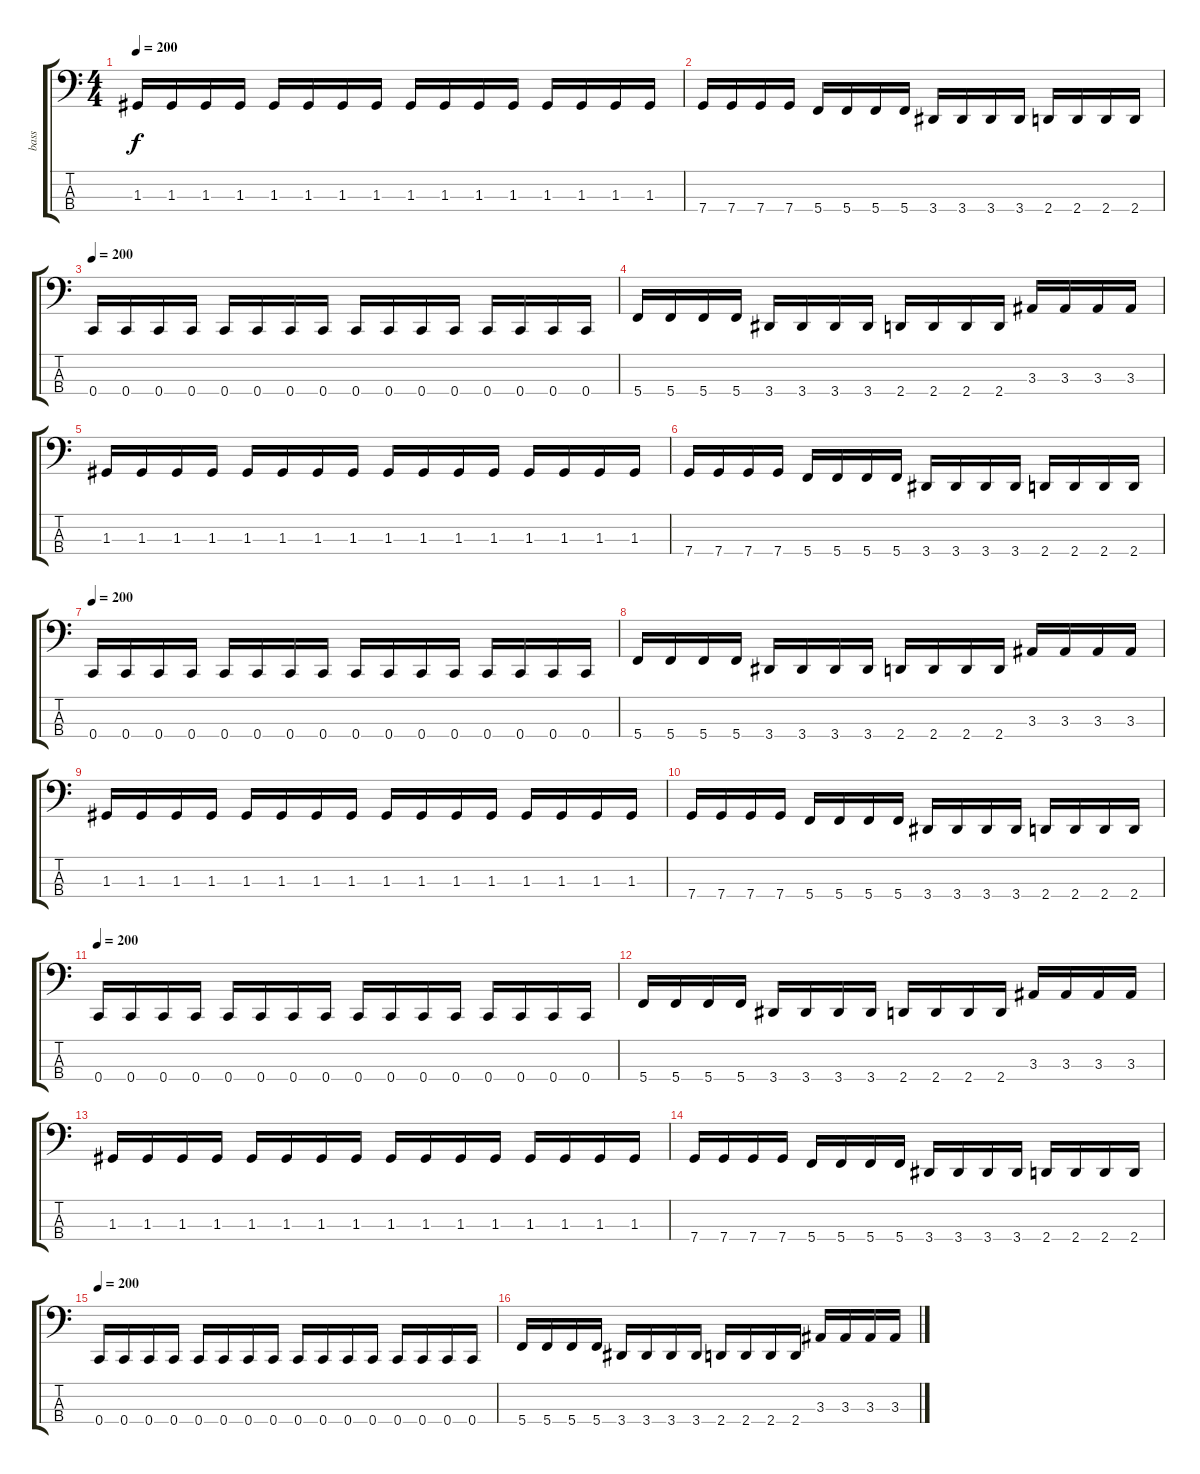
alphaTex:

\track ("bass" "bass") {instrument electricbasspick}
\staff {score tabs}
\tuning (F2 C2 G1 C1) {hide}
\ts (4 4)
\tempo 200
\clef f4
\ks c
1.3.16{dy f} 1.3.16 1.3.16 1.3.16 1.3.16 1.3.16 1.3.16 1.3.16 1.3.16 1.3.16 1.3.16 1.3.16 1.3.16 1.3.16 1.3.16 1.3.16 |
7.4.16 7.4.16 7.4.16 7.4.16 5.4.16 5.4.16 5.4.16 5.4.16 3.4.16 3.4.16 3.4.16 3.4.16 2.4.16 2.4.16 2.4.16 2.4.16 |
\tempo 200
0.4.16 0.4.16 0.4.16 0.4.16 0.4.16 0.4.16 0.4.16 0.4.16 0.4.16 0.4.16 0.4.16 0.4.16 0.4.16 0.4.16 0.4.16 0.4.16 |
5.4.16 5.4.16 5.4.16 5.4.16 3.4.16 3.4.16 3.4.16 3.4.16 2.4.16 2.4.16 2.4.16 2.4.16 3.3.16 3.3.16 3.3.16 3.3.16 |
1.3.16 1.3.16 1.3.16 1.3.16 1.3.16 1.3.16 1.3.16 1.3.16 1.3.16 1.3.16 1.3.16 1.3.16 1.3.16 1.3.16 1.3.16 1.3.16 |
7.4.16 7.4.16 7.4.16 7.4.16 5.4.16 5.4.16 5.4.16 5.4.16 3.4.16 3.4.16 3.4.16 3.4.16 2.4.16 2.4.16 2.4.16 2.4.16 |
\tempo 200
0.4.16 0.4.16 0.4.16 0.4.16 0.4.16 0.4.16 0.4.16 0.4.16 0.4.16 0.4.16 0.4.16 0.4.16 0.4.16 0.4.16 0.4.16 0.4.16 |
5.4.16 5.4.16 5.4.16 5.4.16 3.4.16 3.4.16 3.4.16 3.4.16 2.4.16 2.4.16 2.4.16 2.4.16 3.3.16 3.3.16 3.3.16 3.3.16 |
1.3.16 1.3.16 1.3.16 1.3.16 1.3.16 1.3.16 1.3.16 1.3.16 1.3.16 1.3.16 1.3.16 1.3.16 1.3.16 1.3.16 1.3.16 1.3.16 |
7.4.16 7.4.16 7.4.16 7.4.16 5.4.16 5.4.16 5.4.16 5.4.16 3.4.16 3.4.16 3.4.16 3.4.16 2.4.16 2.4.16 2.4.16 2.4.16 |
\tempo 200
0.4.16 0.4.16 0.4.16 0.4.16 0.4.16 0.4.16 0.4.16 0.4.16 0.4.16 0.4.16 0.4.16 0.4.16 0.4.16 0.4.16 0.4.16 0.4.16 |
5.4.16 5.4.16 5.4.16 5.4.16 3.4.16 3.4.16 3.4.16 3.4.16 2.4.16 2.4.16 2.4.16 2.4.16 3.3.16 3.3.16 3.3.16 3.3.16 |
1.3.16 1.3.16 1.3.16 1.3.16 1.3.16 1.3.16 1.3.16 1.3.16 1.3.16 1.3.16 1.3.16 1.3.16 1.3.16 1.3.16 1.3.16 1.3.16 |
7.4.16 7.4.16 7.4.16 7.4.16 5.4.16 5.4.16 5.4.16 5.4.16 3.4.16 3.4.16 3.4.16 3.4.16 2.4.16 2.4.16 2.4.16 2.4.16 |
\tempo 200
0.4.16 0.4.16 0.4.16 0.4.16 0.4.16 0.4.16 0.4.16 0.4.16 0.4.16 0.4.16 0.4.16 0.4.16 0.4.16 0.4.16 0.4.16 0.4.16 |
5.4.16 5.4.16 5.4.16 5.4.16 3.4.16 3.4.16 3.4.16 3.4.16 2.4.16 2.4.16 2.4.16 2.4.16 3.3.16 3.3.16 3.3.16 3.3.16
